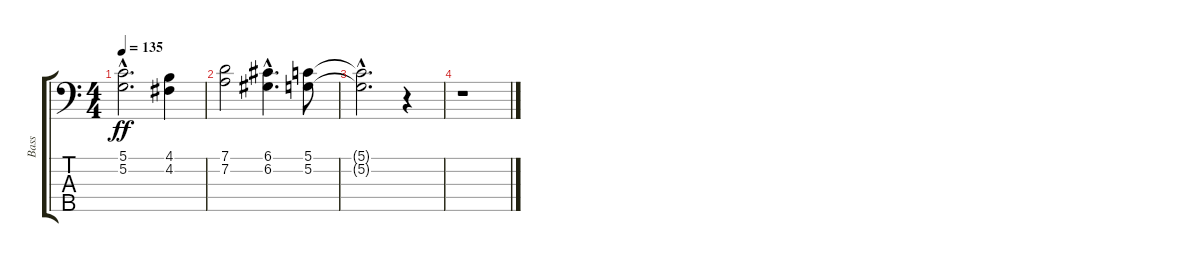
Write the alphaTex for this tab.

\track ("Bass" "Bass") {instrument electricbassfinger}
\staff {score tabs}
\tuning (G2 D2 A1 E1 B0) {hide}
\ts (4 4)
\tempo 135
\clef f4
\ks c
(5.1{hac t} 5.2{hac t}).2{d dy ff} (4.1 4.2).4 |
(7.1 7.2).2 (6.1{hac} 6.2{hac}).4{d} (5.1 5.2).8 |
(5.1{hac t} 5.2{hac t}).2{d} r.4 |
r.1
